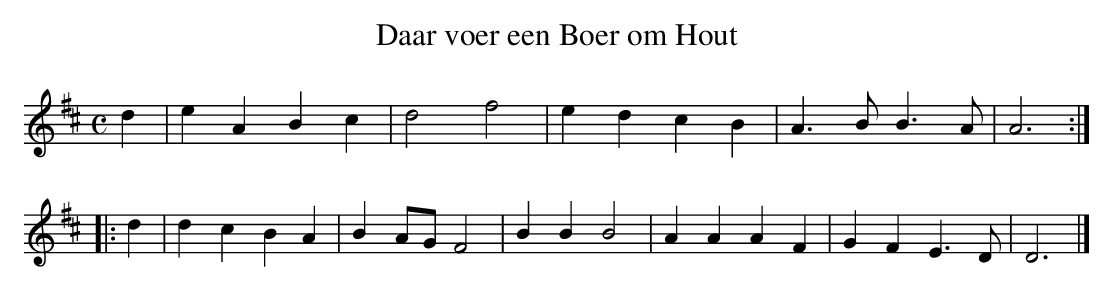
X:1
T:Daar voer een Boer om Hout
M:C
K:Dmaj
d2|e2A2B2c2|d4f4|e2d2c2B2|A3BB3A|A6:|
|:d2|d2c2B2A2|B2AGF4|B2B2B4|A2A2A2F2|G2F2E3D|D6|]
